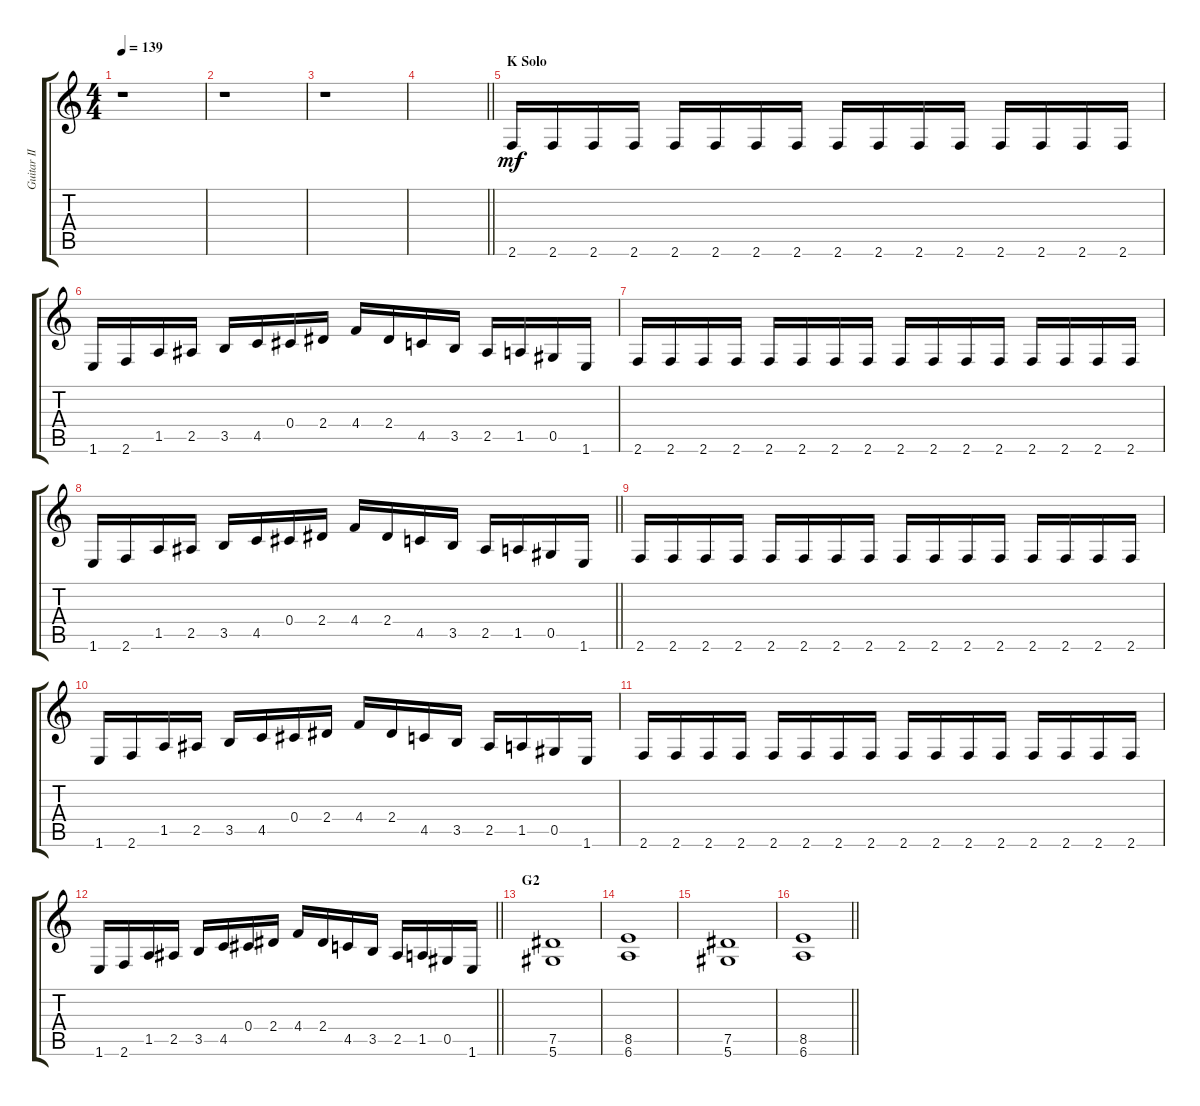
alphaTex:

\track ("Guitar II" "Guitar II") {instrument overdrivenguitar}
\staff {score tabs}
\tuning (Eb4 Bb3 Gb3 Db3 Ab2 Eb2) {hide}
\ts (4 4)
\tempo 139
\clef g2
\ks c
r.1{dy fff} |
r.1 |
r.1 |
\barLineRight lightlight
|
\section ("" "K Solo")
2.6.16{dy mf} 2.6.16 2.6.16 2.6.16 2.6.16 2.6.16 2.6.16 2.6.16 2.6.16 2.6.16 2.6.16 2.6.16 2.6.16 2.6.16 2.6.16 2.6.16 |
1.6.16 2.6.16 1.5.16 2.5.16 3.5.16 4.5.16 0.4.16 2.4.16 4.4.16 2.4.16 4.5.16 3.5.16 2.5.16 1.5.16 0.5.16 1.6.16 |
2.6.16 2.6.16 2.6.16 2.6.16 2.6.16 2.6.16 2.6.16 2.6.16 2.6.16 2.6.16 2.6.16 2.6.16 2.6.16 2.6.16 2.6.16 2.6.16 |
\barLineRight lightlight
1.6.16 2.6.16 1.5.16 2.5.16 3.5.16 4.5.16 0.4.16 2.4.16 4.4.16 2.4.16 4.5.16 3.5.16 2.5.16 1.5.16 0.5.16 1.6.16 |
2.6.16 2.6.16 2.6.16 2.6.16 2.6.16 2.6.16 2.6.16 2.6.16 2.6.16 2.6.16 2.6.16 2.6.16 2.6.16 2.6.16 2.6.16 2.6.16 |
1.6.16 2.6.16 1.5.16 2.5.16 3.5.16 4.5.16 0.4.16 2.4.16 4.4.16 2.4.16 4.5.16 3.5.16 2.5.16 1.5.16 0.5.16 1.6.16 |
2.6.16 2.6.16 2.6.16 2.6.16 2.6.16 2.6.16 2.6.16 2.6.16 2.6.16 2.6.16 2.6.16 2.6.16 2.6.16 2.6.16 2.6.16 2.6.16 |
\barLineRight lightlight
1.6.16 2.6.16 1.5.16 2.5.16 3.5.16 4.5.16 0.4.16 2.4.16 4.4.16 2.4.16 4.5.16 3.5.16 2.5.16 1.5.16 0.5.16 1.6.16 |
\section ("" "G2")
(7.5 5.6).1 |
(8.5 6.6).1 |
(7.5 5.6).1 |
\barLineRight lightlight
(8.5 6.6).1
